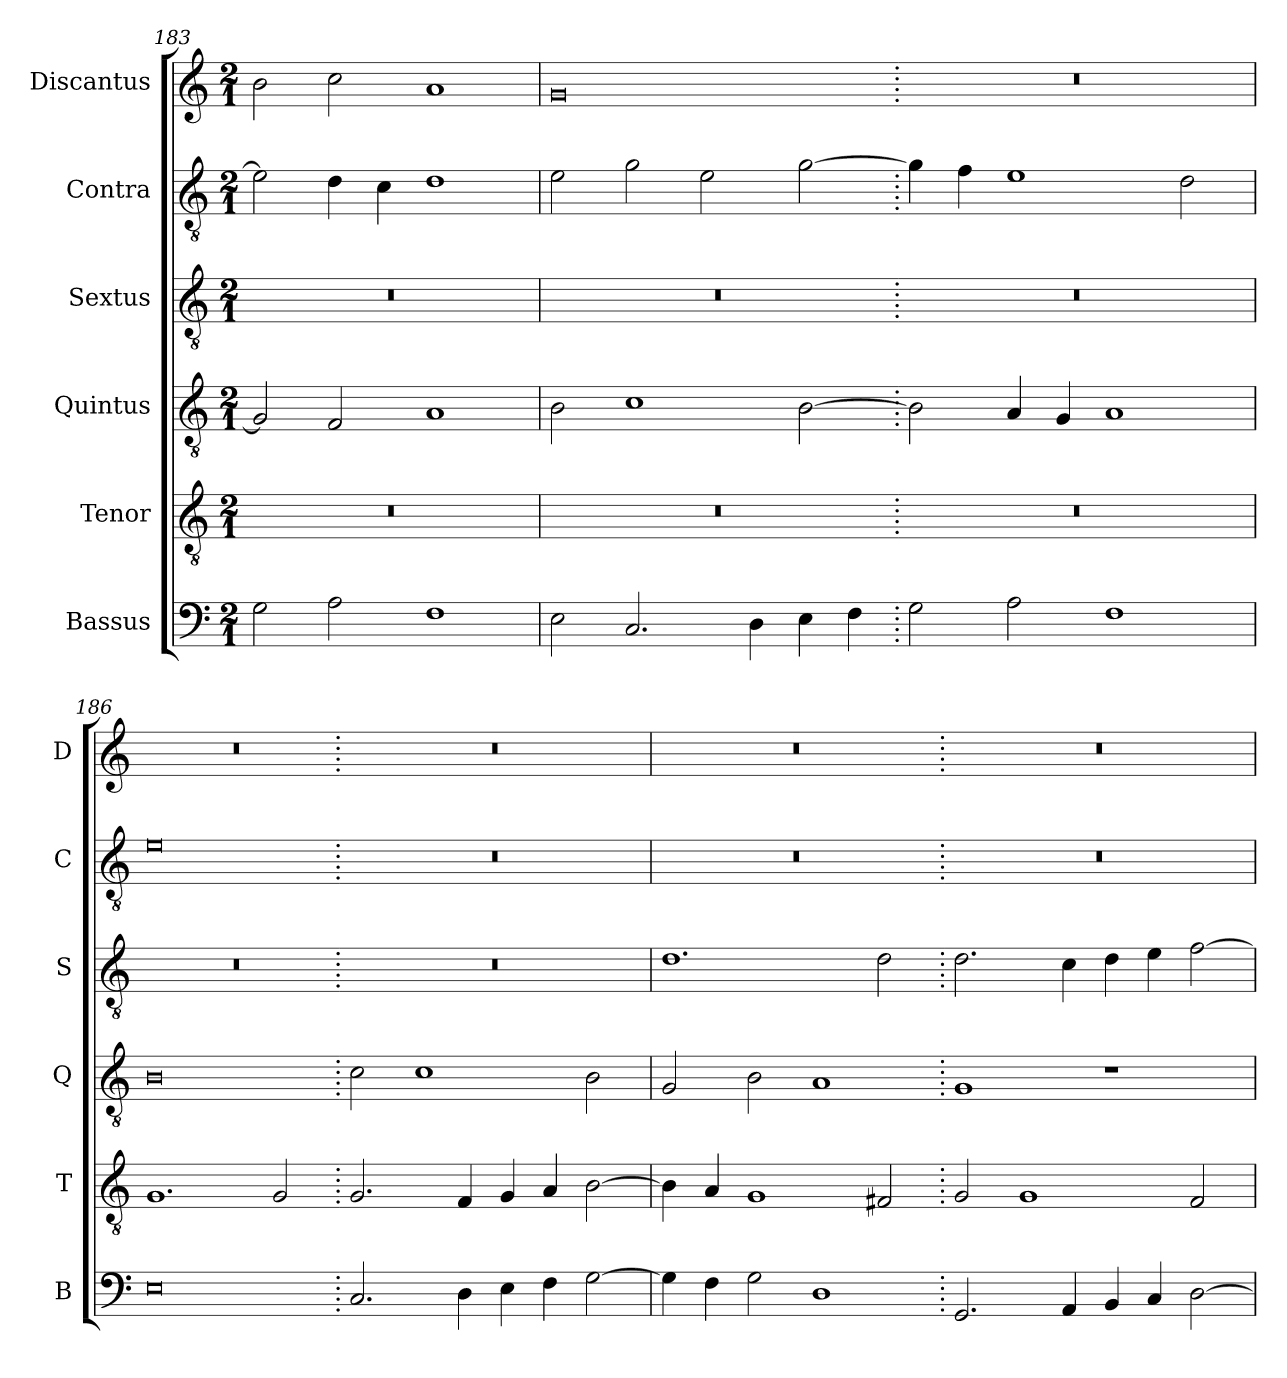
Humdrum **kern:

**kern	**kern	**kern	**kern	**kern	**kern
*part6	*part5	*part4	*part3	*part2	*part1
*staff6	*staff5	*staff4	*staff3	*staff2	*staff1
*I"Bassus	*I"Tenor	*I"Quintus	*I"Sextus	*I"Contra	*I"Discantus
*I'B	*I'T	*I'Q	*I'S	*I'C	*I'D
*clefF4	*clefGv2	*clefGv2	*clefGv2	*clefGv2	*clefG2
*k[]	*k[]	*k[]	*k[]	*k[]	*k[]
*M2/1	*M2/1	*M2/1	*M2/1	*M2/1	*M2/1
=183	=183	=183	=183	=183	=183
2G\	0r	2G/]	0r	2e\]	2b\
2A\	.	2F/	.	4d\	2cc\
.	.	.	.	4c\	.
1F	.	1A	.	1d	1a
=184	=184	=184	=184	=184	=184
2E\	0r	2B\	0r	2e\	0g
2.C/	.	1c	.	2g\	.
.	.	.	.	2e\	.
4D\	.	.	.	.	.
4E\	.	[2B\	.	[2g\	.
4F\	.	.	.	.	.
=185.	=185.	=185.	=185.	=185.	=185.
2G\	0r	2B\]	0r	4g\]	0r
.	.	.	.	4f\	.
2A\	.	4A/	.	1e	.
.	.	4G/	.	.	.
1F	.	1A	.	.	.
.	.	.	.	2d\	.
=186	=186	=186	=186	=186	=186
0E	1.G	0B	0r	0e	0r
.	2G/	.	.	.	.
=187.	=187.	=187.	=187.	=187.	=187.
2.C/	2.G/	2c\	0r	0r	0r
.	.	1c	.	.	.
4D\	4F/	.	.	.	.
4E\	4G/	.	.	.	.
4F\	4A/	.	.	.	.
[2G\	[2B\	2B\	.	.	.
=188	=188	=188	=188	=188	=188
4G\]	4B\]	2G/	1.d	0r	0r
4F\	4A/	.	.	.	.
2G\	1G	2B\	.	.	.
1D	.	1A	.	.	.
.	2F#X/	.	2d\	.	.
=189.	=189.	=189.	=189.	=189.	=189.
2.GG/	2G/	1G	2.d\	0r	0r
.	1G	.	.	.	.
4AA/	.	.	4c\	.	.
4BB/	.	1r	4d\	.	.
4C/	.	.	4e\	.	.
[2D\	2F/	.	[2f\	.	.
=	=	=	=	=	=
*-	*-	*-	*-	*-	*-
